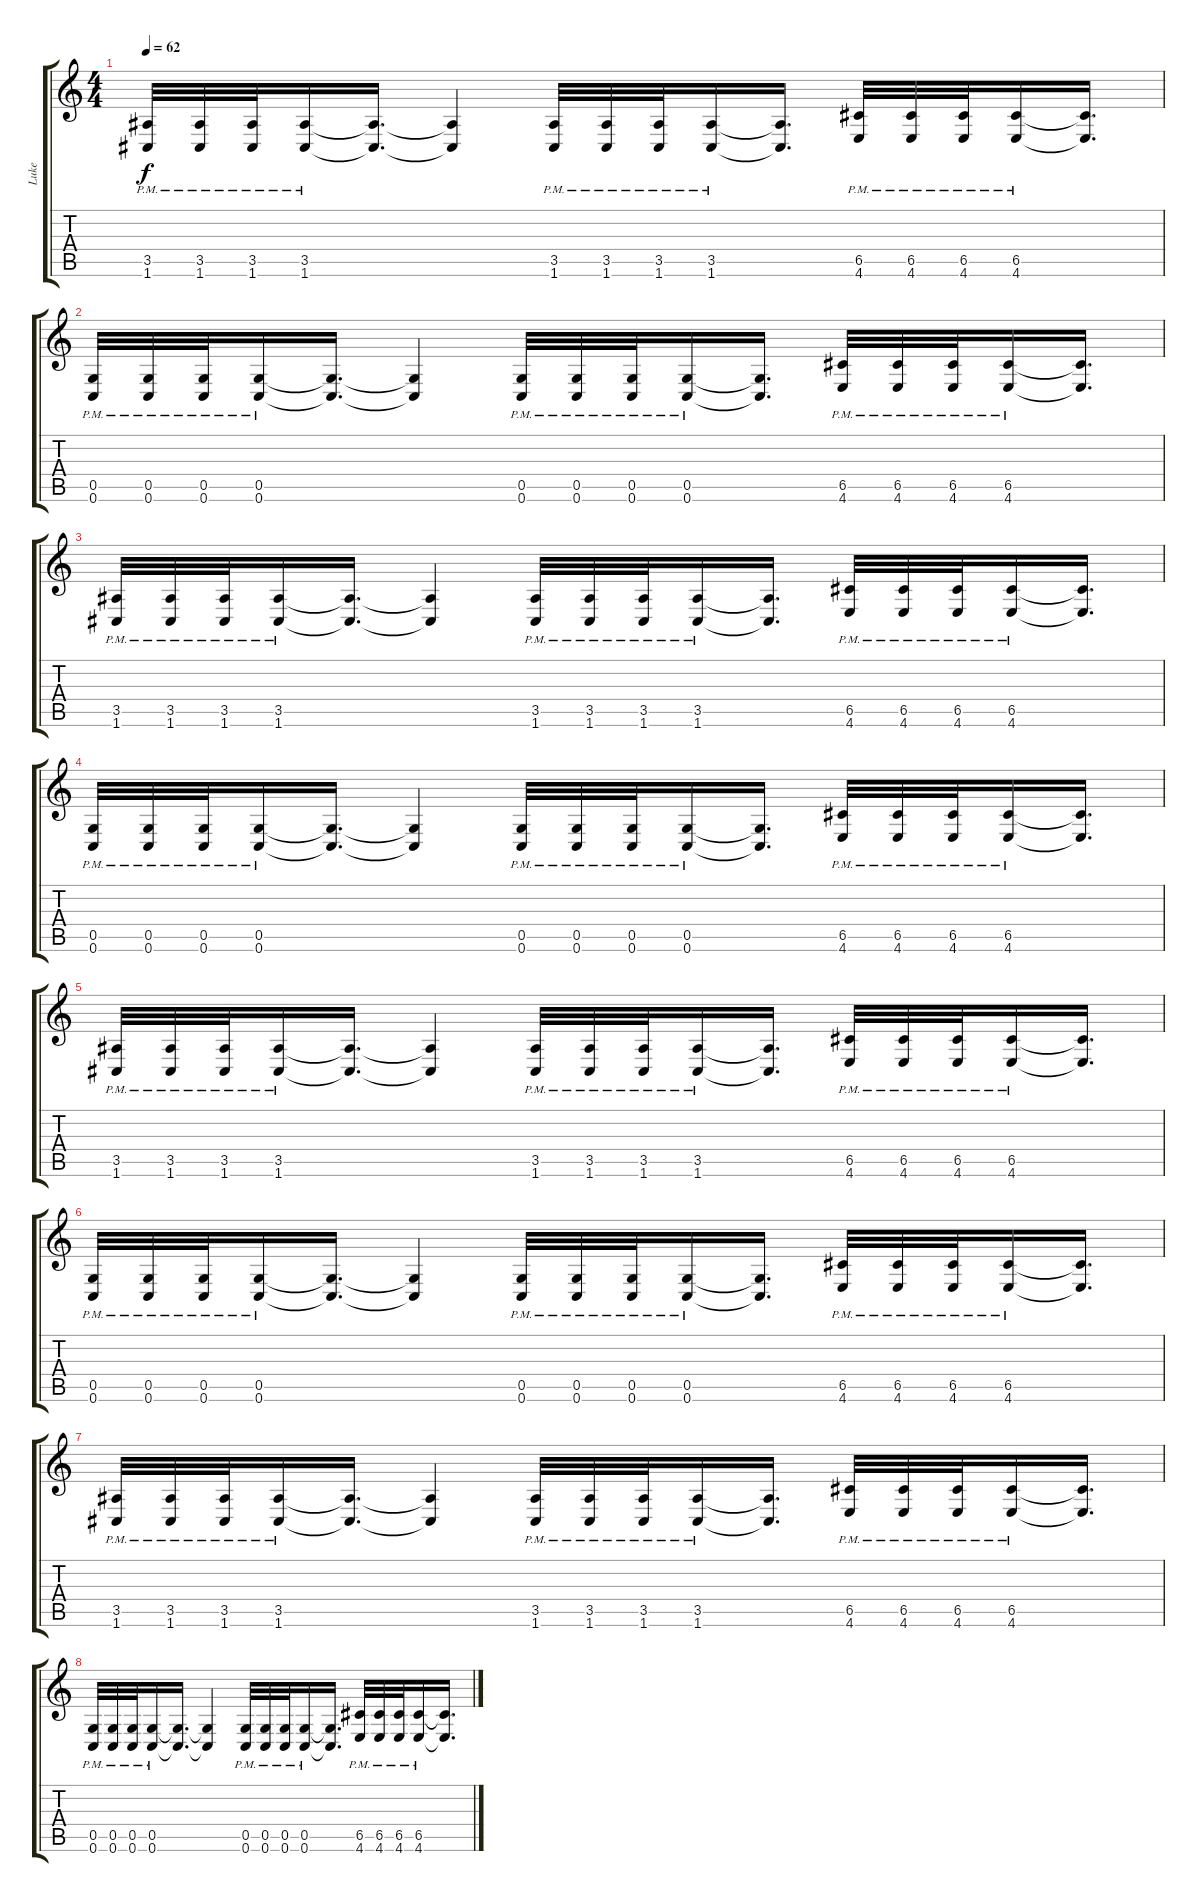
\track ("Luke" "Luke") {instrument distortionguitar}
\staff {score tabs}
\tuning (D4 A3 F3 C3 G2 C2) {hide}
\ts (4 4)
\tempo 62
\clef g2
\ks c
(3.5{pm} 1.6{pm}).32{dy f} (3.5{pm} 1.6{pm}).32 (3.5{pm} 1.6{pm}).32 (3.5{pm} 1.6{pm}).16 (3.5{t} 1.6{t}).16{d} (3.5{t} 1.6{t}).4 (3.5{pm} 1.6{pm}).32 (3.5{pm} 1.6{pm}).32 (3.5{pm} 1.6{pm}).32 (3.5{pm} 1.6{pm}).16 (3.5{t} 1.6{t}).16{d} (6.5{pm} 4.6{pm}).32 (6.5{pm} 4.6{pm}).32 (6.5{pm} 4.6{pm}).32 (6.5{pm} 4.6{pm}).16 (6.5{t} 4.6{t}).16{d} |
(0.5{pm} 0.6{pm}).32 (0.5{pm} 0.6{pm}).32 (0.5{pm} 0.6{pm}).32 (0.5{pm} 0.6{pm}).16 (0.5{t} 0.6{t}).16{d} (0.5{t} 0.6{t}).4 (0.5{pm} 0.6{pm}).32 (0.5{pm} 0.6{pm}).32 (0.5{pm} 0.6{pm}).32 (0.5{pm} 0.6{pm}).16 (0.5{t} 0.6{t}).16{d} (6.5{pm} 4.6{pm}).32 (6.5{pm} 4.6{pm}).32 (6.5{pm} 4.6{pm}).32 (6.5{pm} 4.6{pm}).16 (6.5{t} 4.6{t}).16{d} |
(3.5{pm} 1.6{pm}).32 (3.5{pm} 1.6{pm}).32 (3.5{pm} 1.6{pm}).32 (3.5{pm} 1.6{pm}).16 (3.5{t} 1.6{t}).16{d} (3.5{t} 1.6{t}).4 (3.5{pm} 1.6{pm}).32 (3.5{pm} 1.6{pm}).32 (3.5{pm} 1.6{pm}).32 (3.5{pm} 1.6{pm}).16 (3.5{t} 1.6{t}).16{d} (6.5{pm} 4.6{pm}).32 (6.5{pm} 4.6{pm}).32 (6.5{pm} 4.6{pm}).32 (6.5{pm} 4.6{pm}).16 (6.5{t} 4.6{t}).16{d} |
(0.5{pm} 0.6{pm}).32 (0.5{pm} 0.6{pm}).32 (0.5{pm} 0.6{pm}).32 (0.5{pm} 0.6{pm}).16 (0.5{t} 0.6{t}).16{d} (0.5{t} 0.6{t}).4 (0.5{pm} 0.6{pm}).32 (0.5{pm} 0.6{pm}).32 (0.5{pm} 0.6{pm}).32 (0.5{pm} 0.6{pm}).16 (0.5{t} 0.6{t}).16{d} (6.5{pm} 4.6{pm}).32 (6.5{pm} 4.6{pm}).32 (6.5{pm} 4.6{pm}).32 (6.5{pm} 4.6{pm}).16 (6.5{t} 4.6{t}).16{d} |
(3.5{pm} 1.6{pm}).32 (3.5{pm} 1.6{pm}).32 (3.5{pm} 1.6{pm}).32 (3.5{pm} 1.6{pm}).16 (3.5{t} 1.6{t}).16{d} (3.5{t} 1.6{t}).4 (3.5{pm} 1.6{pm}).32 (3.5{pm} 1.6{pm}).32 (3.5{pm} 1.6{pm}).32 (3.5{pm} 1.6{pm}).16 (3.5{t} 1.6{t}).16{d} (6.5{pm} 4.6{pm}).32 (6.5{pm} 4.6{pm}).32 (6.5{pm} 4.6{pm}).32 (6.5{pm} 4.6{pm}).16 (6.5{t} 4.6{t}).16{d} |
(0.5{pm} 0.6{pm}).32 (0.5{pm} 0.6{pm}).32 (0.5{pm} 0.6{pm}).32 (0.5{pm} 0.6{pm}).16 (0.5{t} 0.6{t}).16{d} (0.5{t} 0.6{t}).4 (0.5{pm} 0.6{pm}).32 (0.5{pm} 0.6{pm}).32 (0.5{pm} 0.6{pm}).32 (0.5{pm} 0.6{pm}).16 (0.5{t} 0.6{t}).16{d} (6.5{pm} 4.6{pm}).32 (6.5{pm} 4.6{pm}).32 (6.5{pm} 4.6{pm}).32 (6.5{pm} 4.6{pm}).16 (6.5{t} 4.6{t}).16{d} |
(3.5{pm} 1.6{pm}).32 (3.5{pm} 1.6{pm}).32 (3.5{pm} 1.6{pm}).32 (3.5{pm} 1.6{pm}).16 (3.5{t} 1.6{t}).16{d} (3.5{t} 1.6{t}).4 (3.5{pm} 1.6{pm}).32 (3.5{pm} 1.6{pm}).32 (3.5{pm} 1.6{pm}).32 (3.5{pm} 1.6{pm}).16 (3.5{t} 1.6{t}).16{d} (6.5{pm} 4.6{pm}).32 (6.5{pm} 4.6{pm}).32 (6.5{pm} 4.6{pm}).32 (6.5{pm} 4.6{pm}).16 (6.5{t} 4.6{t}).16{d} |
(0.5{pm} 0.6{pm}).32{volume 0} (0.5{pm} 0.6{pm}).32 (0.5{pm} 0.6{pm}).32 (0.5{pm} 0.6{pm}).16 (0.5{t} 0.6{t}).16{d} (0.5{t} 0.6{t}).4 (0.5{pm} 0.6{pm}).32 (0.5{pm} 0.6{pm}).32 (0.5{pm} 0.6{pm}).32 (0.5{pm} 0.6{pm}).16 (0.5{t} 0.6{t}).16{d} (6.5{pm} 4.6{pm}).32 (6.5{pm} 4.6{pm}).32 (6.5{pm} 4.6{pm}).32 (6.5{pm} 4.6{pm}).16 (6.5{t} 4.6{t}).16{d}
